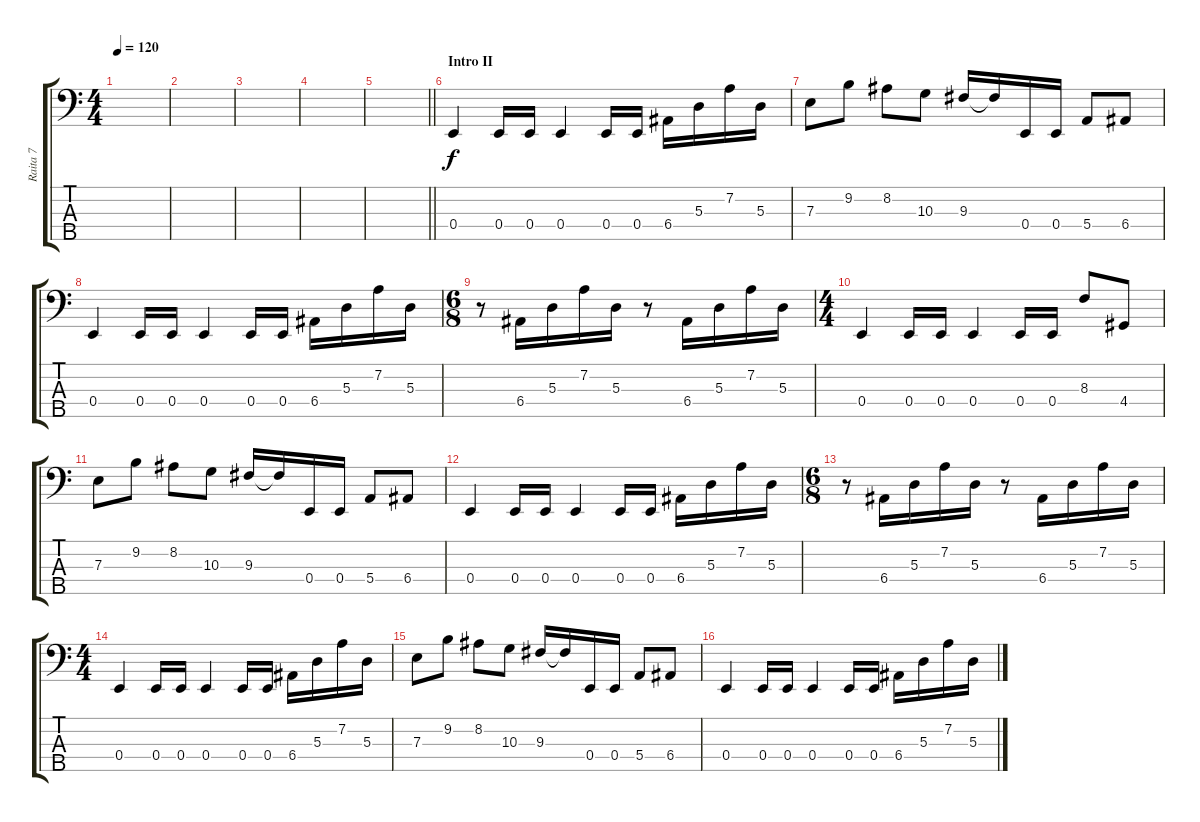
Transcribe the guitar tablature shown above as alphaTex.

\track ("Raita 7" "Raita 7") {instrument electricbassfinger}
\staff {score tabs}
\tuning (G2 D2 A1 E1 B0) {hide}
\ts (4 4)
\tempo 120
\clef f4
\ks c
|
|
|
|
\barLineRight lightlight
|
\section ("" "Intro II")
0.4.4 0.4.16 0.4.16 0.4.4 0.4.16 0.4.16 6.4.16 5.3.16 7.2.16 5.3.16 |
7.3.8 9.2.8 8.2.8 10.3.8 9.3.16 9.3{t}.16 0.4.16 0.4.16 5.4.8 6.4.8 |
0.4.4 0.4.16 0.4.16 0.4.4 0.4.16 0.4.16 6.4.16 5.3.16 7.2.16 5.3.16 |
\ts (6 8)
r.8 6.4.16 5.3.16 7.2.16 5.3.16 r.8 6.4.16 5.3.16 7.2.16 5.3.16 |
\ts (4 4)
0.4.4 0.4.16 0.4.16 0.4.4 0.4.16 0.4.16 8.3.8 4.4.8 |
7.3.8 9.2.8 8.2.8 10.3.8 9.3.16 9.3{t}.16 0.4.16 0.4.16 5.4.8 6.4.8 |
0.4.4 0.4.16 0.4.16 0.4.4 0.4.16 0.4.16 6.4.16 5.3.16 7.2.16 5.3.16 |
\ts (6 8)
r.8 6.4.16 5.3.16 7.2.16 5.3.16 r.8 6.4.16 5.3.16 7.2.16 5.3.16 |
\ts (4 4)
0.4.4 0.4.16 0.4.16 0.4.4 0.4.16 0.4.16 6.4.16 5.3.16 7.2.16 5.3.16 |
7.3.8 9.2.8 8.2.8 10.3.8 9.3.16 9.3{t}.16 0.4.16 0.4.16 5.4.8 6.4.8 |
0.4.4 0.4.16 0.4.16 0.4.4 0.4.16 0.4.16 6.4.16 5.3.16 7.2.16 5.3.16
